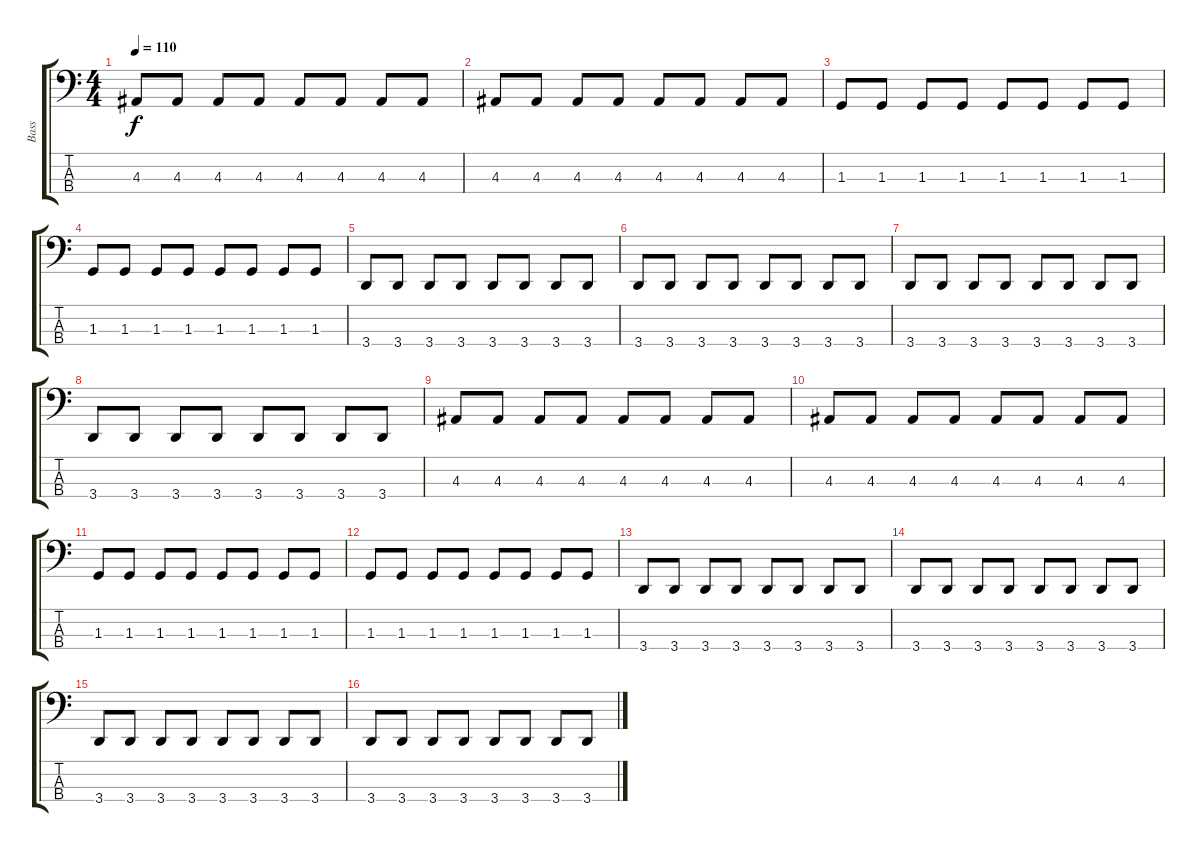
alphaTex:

\track ("Bass" "Bass") {instrument electricbassfinger}
\staff {score tabs}
\tuning (E2 B1 Gb1 B0) {hide}
\ts (4 4)
\tempo 110
\clef f4
\ks c
4.3.8{dy f} 4.3.8 4.3.8 4.3.8 4.3.8 4.3.8 4.3.8 4.3.8 |
4.3.8 4.3.8 4.3.8 4.3.8 4.3.8 4.3.8 4.3.8 4.3.8 |
1.3.8 1.3.8 1.3.8 1.3.8 1.3.8 1.3.8 1.3.8 1.3.8 |
1.3.8 1.3.8 1.3.8 1.3.8 1.3.8 1.3.8 1.3.8 1.3.8 |
3.4.8 3.4.8 3.4.8 3.4.8 3.4.8 3.4.8 3.4.8 3.4.8 |
3.4.8 3.4.8 3.4.8 3.4.8 3.4.8 3.4.8 3.4.8 3.4.8 |
3.4.8 3.4.8 3.4.8 3.4.8 3.4.8 3.4.8 3.4.8 3.4.8 |
3.4.8 3.4.8 3.4.8 3.4.8 3.4.8 3.4.8 3.4.8 3.4.8 |
4.3.8 4.3.8 4.3.8 4.3.8 4.3.8 4.3.8 4.3.8 4.3.8 |
4.3.8 4.3.8 4.3.8 4.3.8 4.3.8 4.3.8 4.3.8 4.3.8 |
1.3.8 1.3.8 1.3.8 1.3.8 1.3.8 1.3.8 1.3.8 1.3.8 |
1.3.8 1.3.8 1.3.8 1.3.8 1.3.8 1.3.8 1.3.8 1.3.8 |
3.4.8 3.4.8 3.4.8 3.4.8 3.4.8 3.4.8 3.4.8 3.4.8 |
3.4.8 3.4.8 3.4.8 3.4.8 3.4.8 3.4.8 3.4.8 3.4.8 |
3.4.8 3.4.8 3.4.8 3.4.8 3.4.8 3.4.8 3.4.8 3.4.8 |
3.4.8 3.4.8 3.4.8 3.4.8 3.4.8 3.4.8 3.4.8 3.4.8
